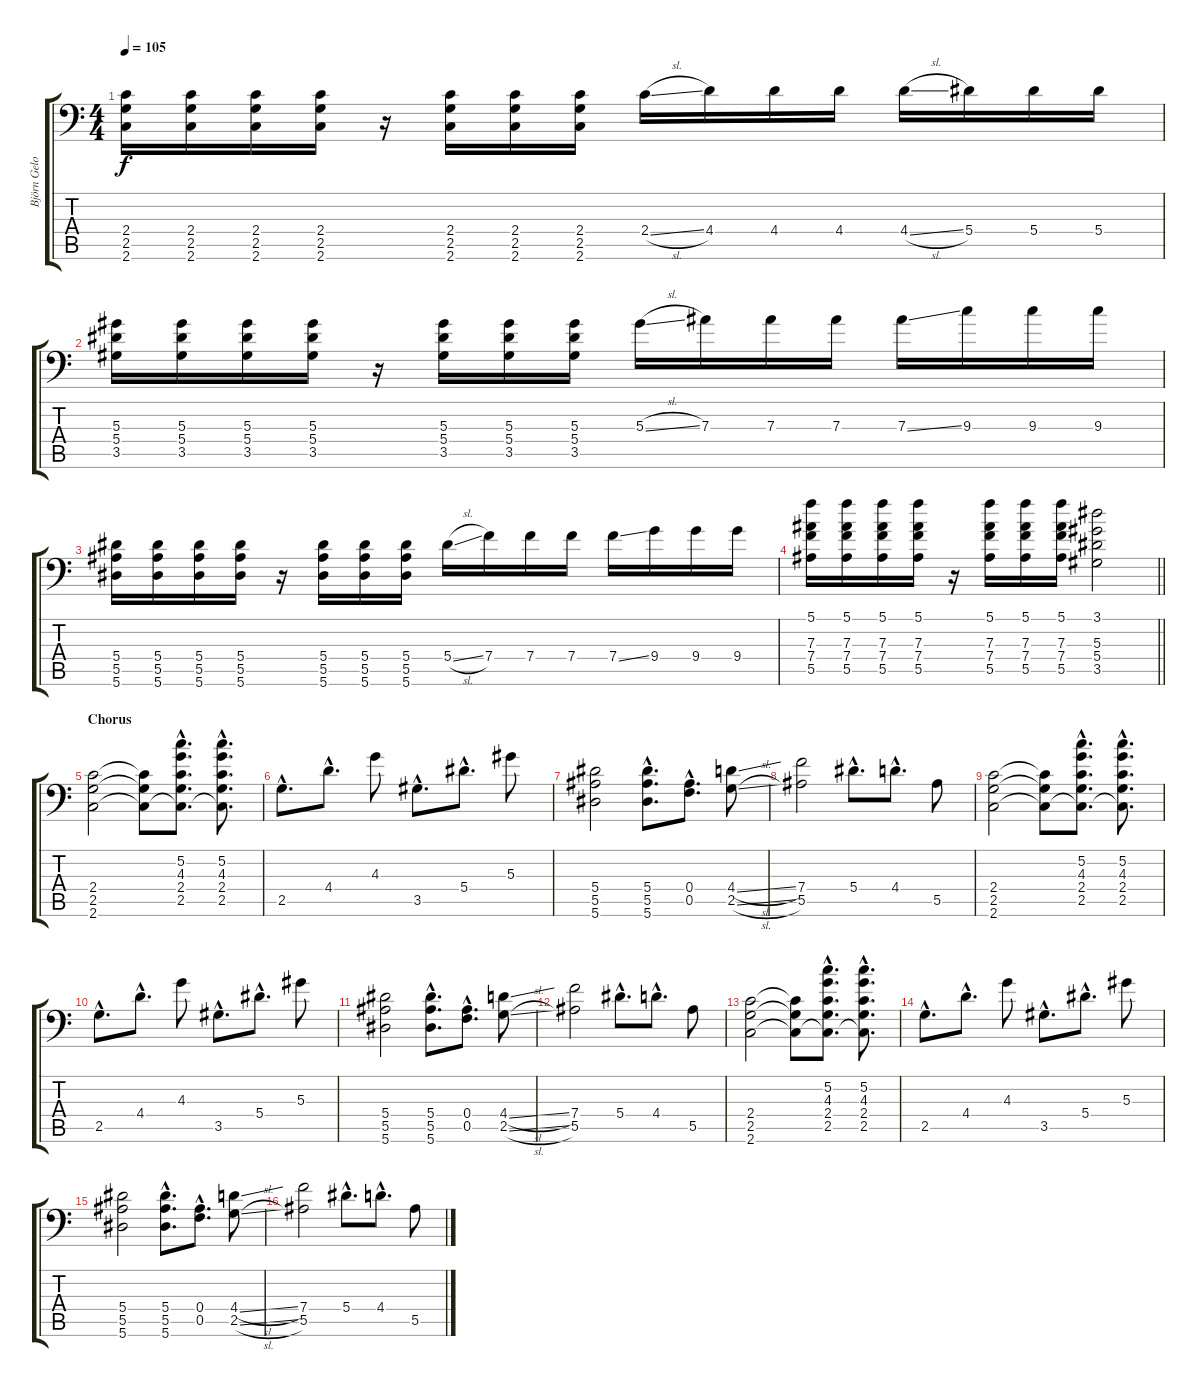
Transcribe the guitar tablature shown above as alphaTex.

\track ("Björn Gelotte" "Björn Gelo") {instrument distortionguitar}
\staff {score tabs}
\tuning (C4 G3 Eb3 Bb2 F2 Bb1) {hide}
\ts (4 4)
\tempo 105
\clef f4
\ks c
(2.4 2.5 2.6).16{dy f} (2.4 2.5 2.6).16 (2.4 2.5 2.6).16 (2.4 2.5 2.6).16 r.16 (2.4 2.5 2.6).16 (2.4 2.5 2.6).16 (2.4 2.5 2.6).16 2.4{sl}.16 4.4.16 4.4.16 4.4.16 4.4{sl}.16 5.4.16 5.4.16 5.4.16 |
(5.3 5.4 3.5).16 (5.3 5.4 3.5).16 (5.3 5.4 3.5).16 (5.3 5.4 3.5).16 r.16 (5.3 5.4 3.5).16 (5.3 5.4 3.5).16 (5.3 5.4 3.5).16 5.3{sl}.16 7.3.16 7.3.16 7.3.16 7.3{ss}.16 9.3.16 9.3.16 9.3.16 |
(5.4 5.5 5.6).16 (5.4 5.5 5.6).16 (5.4 5.5 5.6).16 (5.4 5.5 5.6).16 r.16 (5.4 5.5 5.6).16 (5.4 5.5 5.6).16 (5.4 5.5 5.6).16 5.4{sl}.16 7.4.16 7.4.16 7.4.16 7.4{ss}.16 9.4.16 9.4.16 9.4.16 |
\barLineRight lightlight
(5.1 7.3 7.4 5.5).16 (5.1 7.3 7.4 5.5).16 (5.1 7.3 7.4 5.5).16 (5.1 7.3 7.4 5.5).16 r.16 (5.1 7.3 7.4 5.5).16 (5.1 7.3 7.4 5.5).16 (5.1 7.3 7.4 5.5).16 (3.1 5.3 5.4 3.5).2 |
\section ("" "Chorus")
(2.4 2.5 2.6).2 (2.4{t} 2.5{t} 2.6{t}).8 (5.2{hac} 4.3{hac} 2.4{hac} 2.5{hac} 2.6{hac t}).8{d} (5.2{hac} 4.3{hac} 2.4{hac} 2.5{hac} 2.6{hac t}).8{d} |
2.5{hac}.8{d} 4.4{hac}.8{d} 4.3.8 3.5{hac}.8{d} 5.4{hac}.8{d} 5.3.8 |
(5.4 5.5 5.6).2 (5.4{hac} 5.5{hac} 5.6{hac}).8{d} (0.4{hac} 0.5{hac}).8{d} (4.4{sl} 2.5{sl}).8 |
(7.4 5.5).2 5.4{hac}.8{d} 4.4{hac}.8{d} 5.5.8 |
(2.4 2.5 2.6).2 (2.4{t} 2.5{t} 2.6{t}).8 (5.2{hac} 4.3{hac} 2.4{hac} 2.5{hac} 2.6{hac t}).8{d} (5.2{hac} 4.3{hac} 2.4{hac} 2.5{hac} 2.6{hac t}).8{d} |
2.5{hac}.8{d} 4.4{hac}.8{d} 4.3.8 3.5{hac}.8{d} 5.4{hac}.8{d} 5.3.8 |
(5.4 5.5 5.6).2 (5.4{hac} 5.5{hac} 5.6{hac}).8{d} (0.4{hac} 0.5{hac}).8{d} (4.4{sl} 2.5{sl}).8 |
(7.4 5.5).2 5.4{hac}.8{d} 4.4{hac}.8{d} 5.5.8 |
(2.4 2.5 2.6).2 (2.4{t} 2.5{t} 2.6{t}).8 (5.2{hac} 4.3{hac} 2.4{hac} 2.5{hac} 2.6{hac t}).8{d} (5.2{hac} 4.3{hac} 2.4{hac} 2.5{hac} 2.6{hac t}).8{d} |
2.5{hac}.8{d} 4.4{hac}.8{d} 4.3.8 3.5{hac}.8{d} 5.4{hac}.8{d} 5.3.8 |
(5.4 5.5 5.6).2 (5.4{hac} 5.5{hac} 5.6{hac}).8{d} (0.4{hac} 0.5{hac}).8{d} (4.4{sl} 2.5{sl}).8 |
(7.4 5.5).2 5.4{hac}.8{d} 4.4{hac}.8{d} 5.5.8
